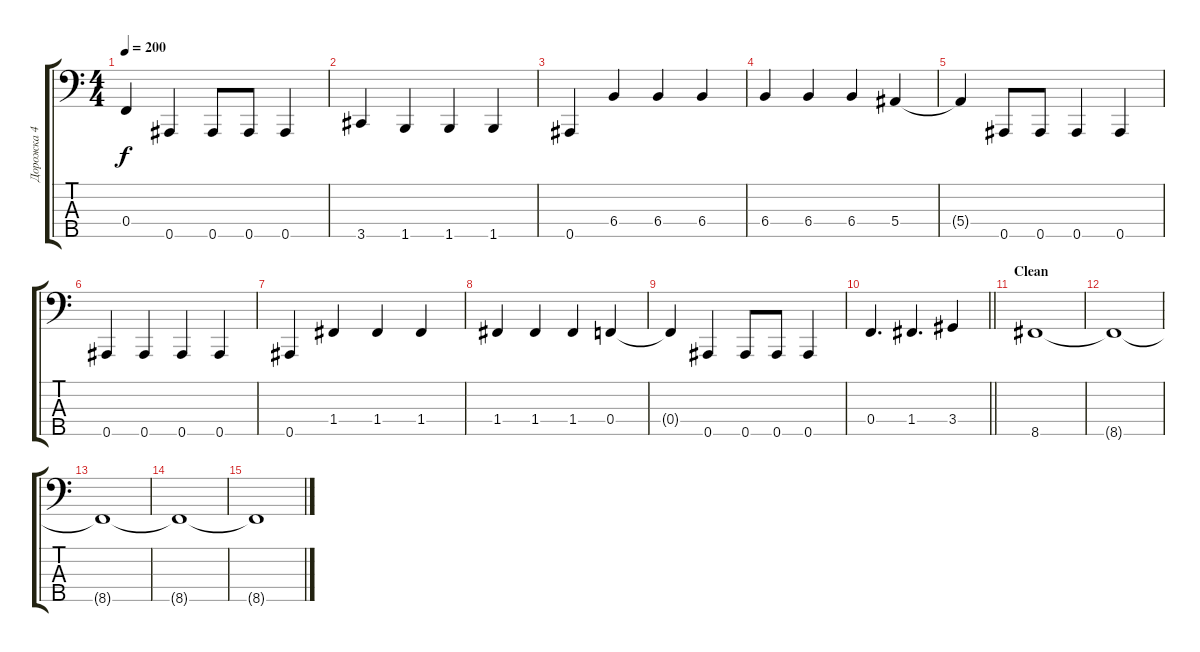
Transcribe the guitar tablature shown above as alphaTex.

\track ("Дорожка 4" "Дорожка 4") {instrument electricbasspick}
\staff {score tabs}
\tuning (G2 Eb2 Bb1 F1 Bb0) {hide}
\ts (4 4)
\tempo 200
\clef f4
\ks c
0.4{t}.4{dy f} 0.5.4 0.5.8 0.5.8 0.5.4 |
3.5.4 1.5.4 1.5.4 1.5.4 |
0.5.4 6.4.4 6.4.4 6.4.4 |
6.4.4 6.4.4 6.4.4 5.4.4 |
5.4{t}.4 0.5.8 0.5.8 0.5.4 0.5.4 |
0.5.4 0.5.4 0.5.4 0.5.4 |
0.5.4 1.4.4 1.4.4 1.4.4 |
1.4.4 1.4.4 1.4.4 0.4.4 |
0.4{t}.4 0.5.4 0.5.8 0.5.8 0.5.4 |
\barLineRight lightlight
0.4.4{d} 1.4.4{d} 3.4.4 |
\section ("" "Clean")
8.5.1 |
8.5{t}.1 |
8.5{t}.1 |
8.5{t}.1 |
8.5{t}.1
